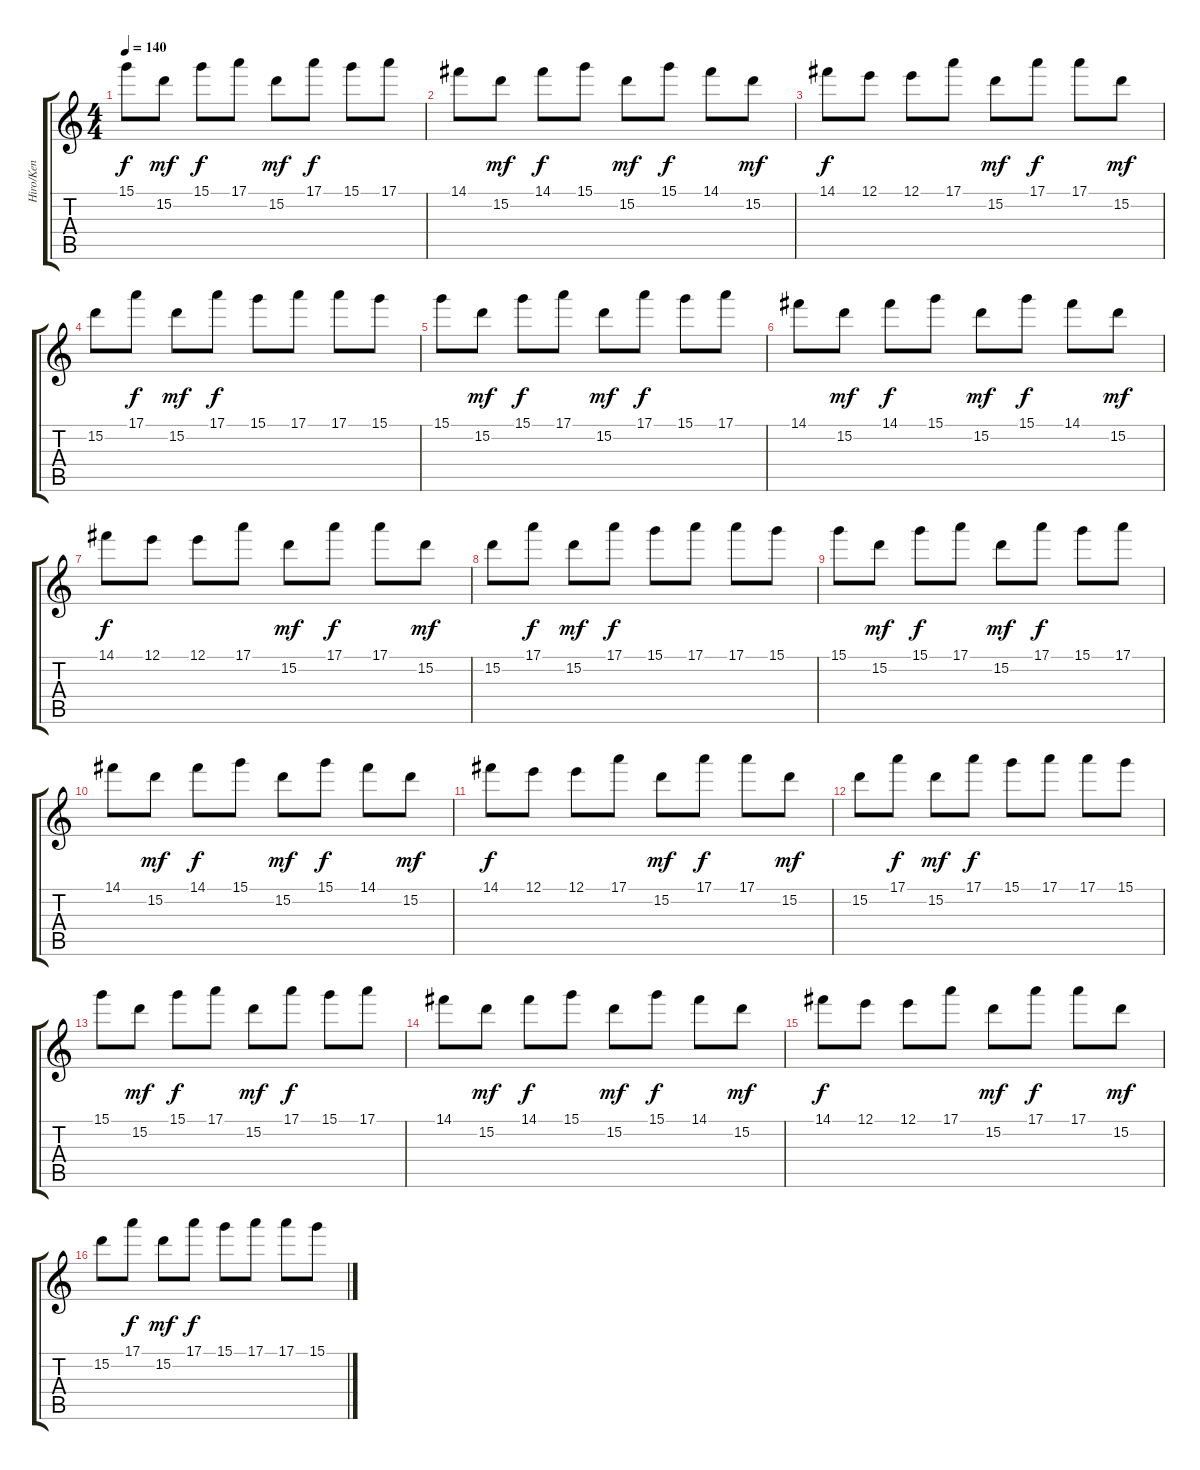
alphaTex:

\track ("Hiro/Ken" "Hiro/Ken") {instrument distortionguitar}
\staff {score tabs}
\tuning (E4 B3 G3 D3 A2 E2) {hide}
\ts (4 4)
\tempo 140
\clef g2
\ks c
15.1.8{dy f} 15.2.8{dy mf} 15.1.8{dy f} 17.1.8 15.2.8{dy mf} 17.1.8{dy f} 15.1.8 17.1.8 |
14.1.8 15.2.8{dy mf} 14.1.8{dy f} 15.1.8 15.2.8{dy mf} 15.1.8{dy f} 14.1.8 15.2.8{dy mf} |
14.1.8{dy f} 12.1.8 12.1.8 17.1.8 15.2.8{dy mf} 17.1.8{dy f} 17.1.8 15.2.8{dy mf} |
15.2.8 17.1.8{dy f} 15.2.8{dy mf} 17.1.8{dy f} 15.1.8 17.1.8 17.1.8 15.1.8 |
15.1.8 15.2.8{dy mf} 15.1.8{dy f} 17.1.8 15.2.8{dy mf} 17.1.8{dy f} 15.1.8 17.1.8 |
14.1.8 15.2.8{dy mf} 14.1.8{dy f} 15.1.8 15.2.8{dy mf} 15.1.8{dy f} 14.1.8 15.2.8{dy mf} |
14.1.8{dy f} 12.1.8 12.1.8 17.1.8 15.2.8{dy mf} 17.1.8{dy f} 17.1.8 15.2.8{dy mf} |
15.2.8 17.1.8{dy f} 15.2.8{dy mf} 17.1.8{dy f} 15.1.8 17.1.8 17.1.8 15.1.8 |
15.1.8 15.2.8{dy mf} 15.1.8{dy f} 17.1.8 15.2.8{dy mf} 17.1.8{dy f} 15.1.8 17.1.8 |
14.1.8 15.2.8{dy mf} 14.1.8{dy f} 15.1.8 15.2.8{dy mf} 15.1.8{dy f} 14.1.8 15.2.8{dy mf} |
14.1.8{dy f} 12.1.8 12.1.8 17.1.8 15.2.8{dy mf} 17.1.8{dy f} 17.1.8 15.2.8{dy mf} |
15.2.8 17.1.8{dy f} 15.2.8{dy mf} 17.1.8{dy f} 15.1.8 17.1.8 17.1.8 15.1.8 |
15.1.8 15.2.8{dy mf} 15.1.8{dy f} 17.1.8 15.2.8{dy mf} 17.1.8{dy f} 15.1.8 17.1.8 |
14.1.8 15.2.8{dy mf} 14.1.8{dy f} 15.1.8 15.2.8{dy mf} 15.1.8{dy f} 14.1.8 15.2.8{dy mf} |
14.1.8{dy f} 12.1.8 12.1.8 17.1.8 15.2.8{dy mf} 17.1.8{dy f} 17.1.8 15.2.8{dy mf} |
15.2.8 17.1.8{dy f} 15.2.8{dy mf} 17.1.8{dy f} 15.1.8 17.1.8 17.1.8 15.1.8
